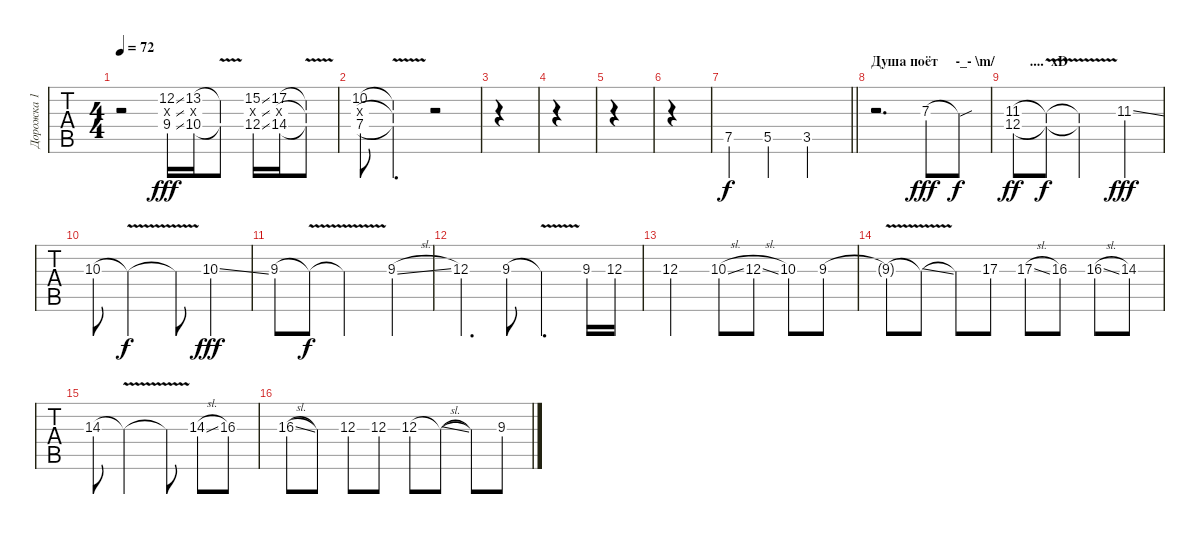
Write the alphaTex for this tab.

\track ("Дорожка 1" "Дорожка 1") {instrument acousticguitarsteel}
\staff {tabs}
\tuning (E4 B3 G3 D3 A2 E2) {hide}
\ts (4 4)
\tempo 72
\clef g2
\ks c
r.2{dy mp volume 13} (12.2{ss} 12.3{ss x} 9.4{ss}).16{dy fff} (13.2 13.3{x} 10.4).16 (13.2{v t} 10.4{v t}).8 (15.2{ss} 15.3{ss x} 12.4{ss}).16 (17.2 17.3{x} 14.4).16 (17.2{v t} 17.3{v t} 14.4{v t}).8 |
(10.2 10.3{x} 7.4).8 (10.2{v t} 10.3{v t} 7.4{v t}).4{d} r.2 |
|
|
|
|
\barLineRight lightlight
7.5.4{dy f volume 8} 5.5.4 3.5.2 |
\section ("" "Душа поёт     -_- \\m/          ....  xD")
r.2{d volume 11 instrument acousticguitarsteel} 7.3.8{dy fff} 7.3{sou t}.8{dy f} |
(11.3 12.4).8{dy ff} (11.3{v t} 12.4{t}).8{dy f} (11.3{t} 12.4{t}).2 11.3{ss}.4{dy fff} |
10.3.8 10.3{v t}.2{dy f} 10.3{t}.8 10.3{ss}.4{dy fff} |
9.3.8 9.3{v t}.8{dy f} 9.3{t}.2 9.3{sl}.4 |
12.3.4{d} 9.3.8 9.3{v t}.4{d} 9.3.16 12.3.16 |
12.3.2 10.3{sl}.8 12.3{sl}.8 10.3.8 9.3.8 |
9.3{v t}.8 9.3{ss t}.8 9.3{t}.8 17.3.8 17.3{sl}.8 16.3.8 16.3{sl}.8 14.3.8 |
14.3.8 14.3{v t}.2 14.3{t}.8 14.3{sl}.8 16.3.8 |
16.3{sl}.8 16.3{t}.8 12.3.8 12.3.8 12.3.8 12.3{sl t}.8 12.3{t}.8 9.3.8
